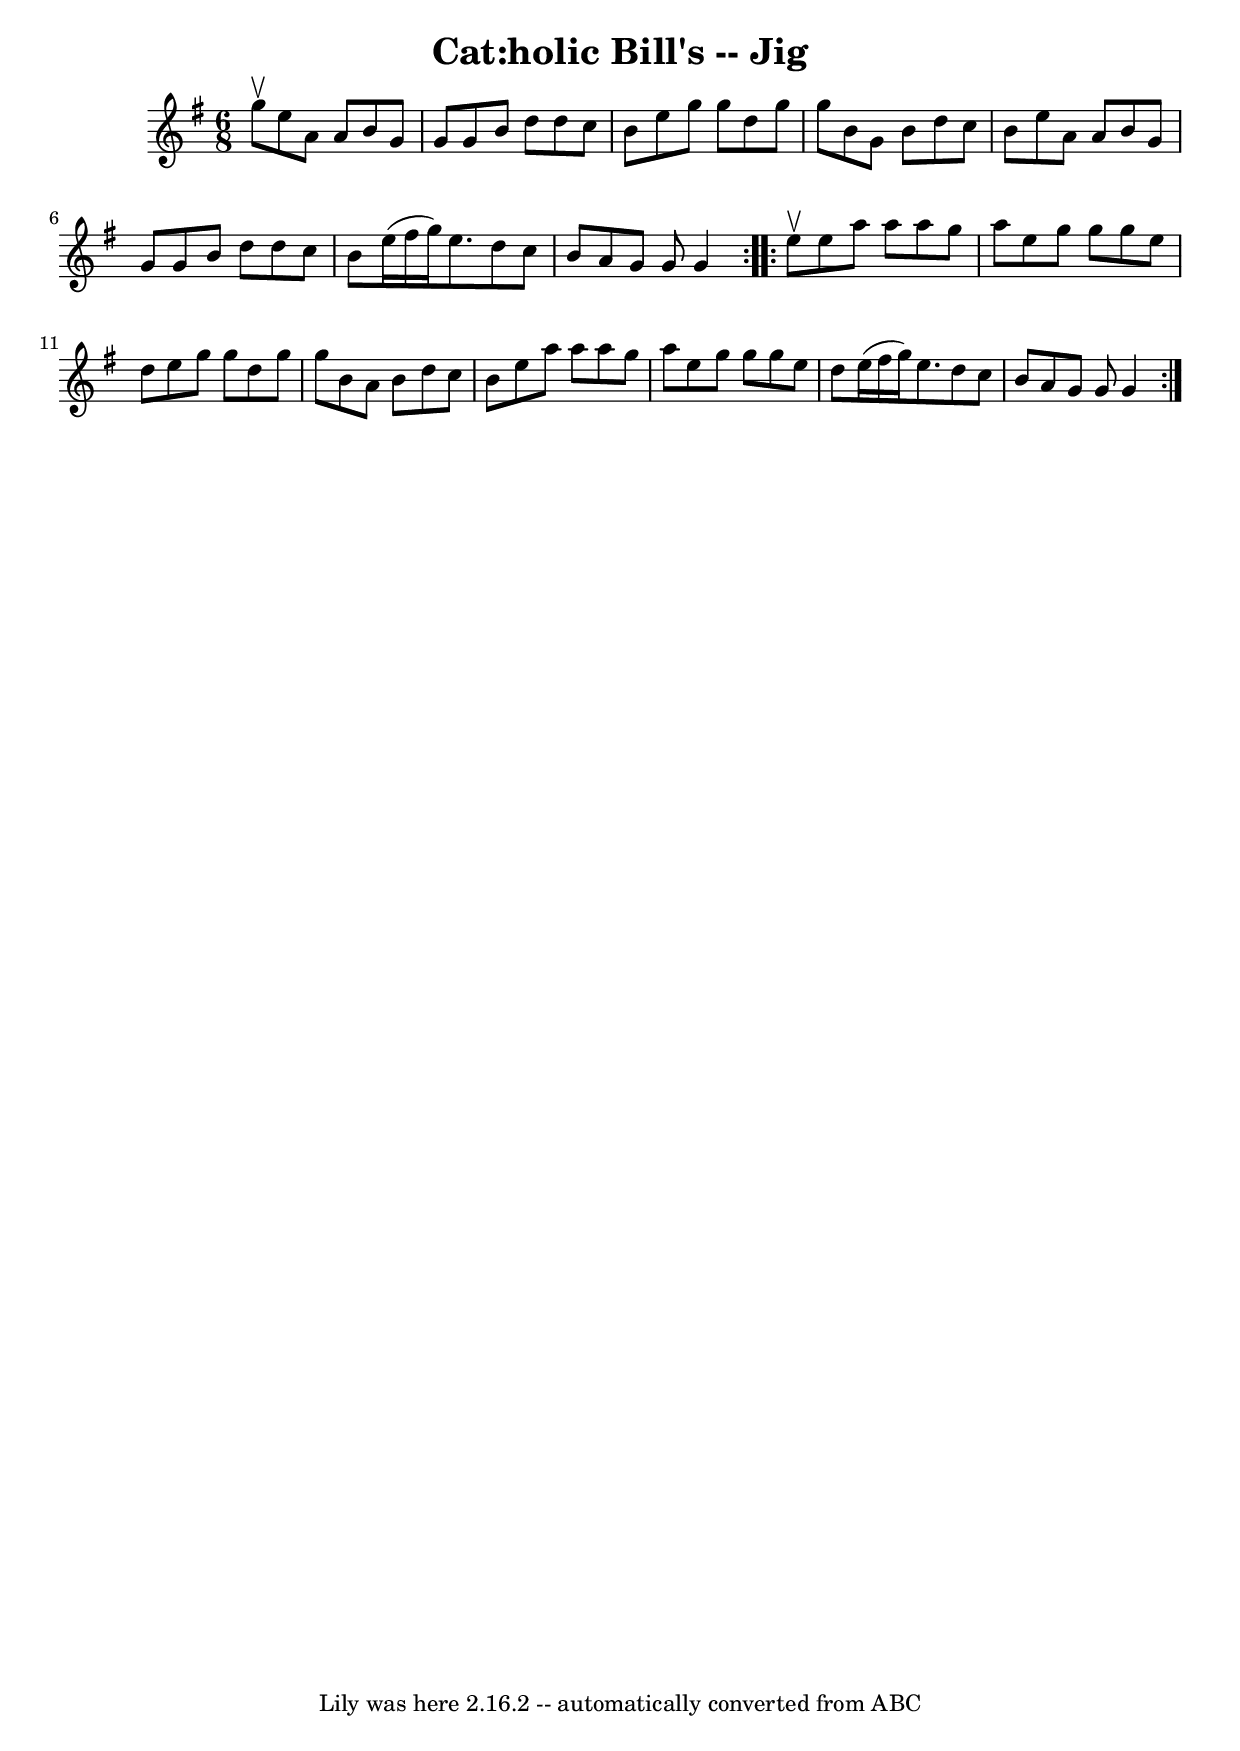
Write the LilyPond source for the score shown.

\version "2.16.2"
\include "Mammoth.ily"
\header {
	%% book = "Ryan's Mammoth Collection"
	crossRefNumber = "1"
	footnotes = "\\\\90 471"
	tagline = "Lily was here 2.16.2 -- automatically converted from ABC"
	title = "Cat:holic Bill's -- Jig"
}
voicedefault =  {


\repeat volta 2 {
\time 6/8 
\key g \major g''8^\upbow |
 e''8 a'8 a'8 b'8   
 g'8 g'8    |
 g'8 b'8 d''8 d''8 c''8 b'8    |
 
 e''8 g''8 g''8 d''8 g''8 g''8    |
 b'8 g'8 b'8  
 d''8 c''8 b'8    |
 e''8 a'8 a'8 b'8 g'8 g'8   
 |
 g'8 b'8 d''8 d''8 c''8 b'8    |
 e''16 (
fis''16 g''16) e''8. d''8 c''8 b'8    |
 a'8 g'8    
g'8 g'4  }     \repeat volta 2 { e''8^\upbow |
 e''8 a''8    
a''8 a''8 g''8 a''8    |
 e''8 g''8 g''8 g''8 e''8 
 d''8    |
 e''8 g''8 g''8 d''8 g''8 g''8    |
  
 b'8 a'8 b'8 d''8 c''8 b'8    |
 e''8 a''8 a''8  
 a''8 g''8 a''8    |
 e''8 g''8 g''8 g''8 e''8    
d''8    |
 e''16 (fis''16 g''16) e''8. d''8 c''8    
b'8    |
 a'8 g'8 g'8 g'4  }   
}

\score{
    <<

	\context Staff="default"
	{
	    \voicedefault 
	}

    >>
	\layout {
	}
	\midi {}
}
